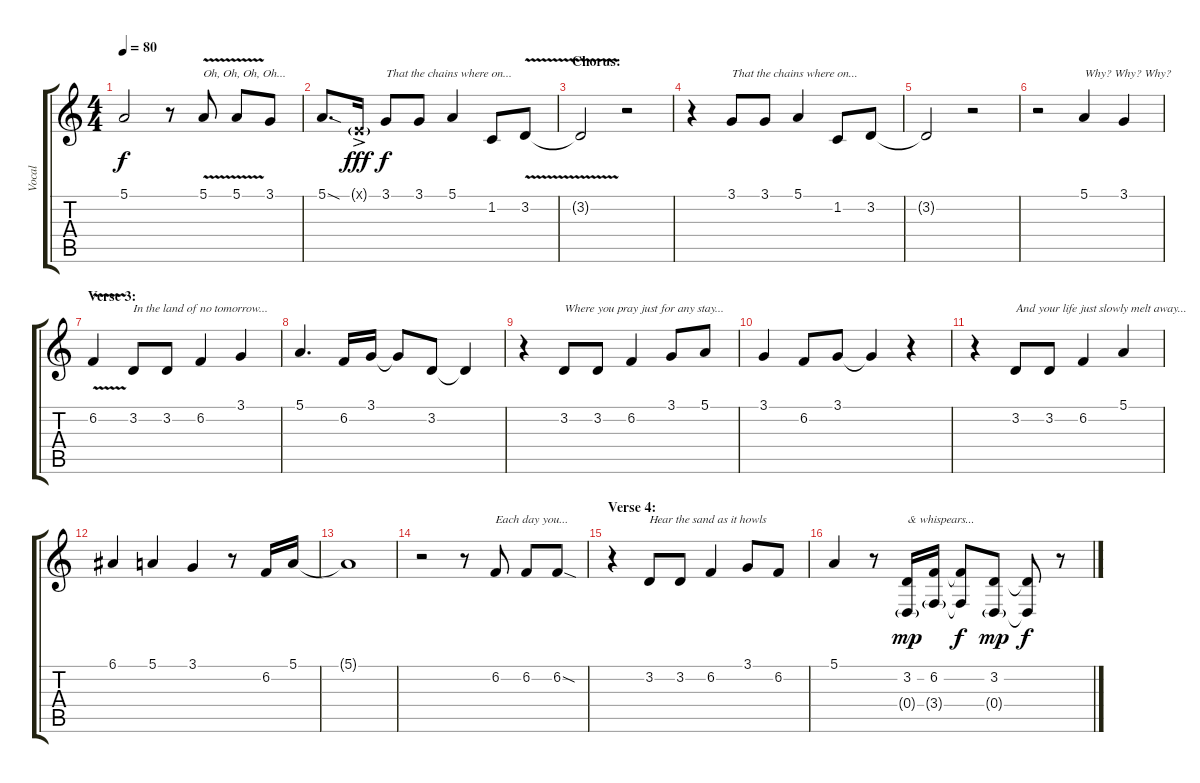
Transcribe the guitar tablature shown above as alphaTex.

\track ("Vocal" "Vocal") {instrument oboe}
\staff {score tabs}
\tuning (E4 B3 G3 D3 A2 E2) {hide}
\ts (4 4)
\tempo 80
\clef g2
\ks c
5.1{t}.2{dy f} r.8 5.1{v}.8{txt "Oh, Oh, Oh, Oh..."} 5.1{v}.8 3.1.8 |
5.1{sod}.8{d} 0.1{g ac x}.16{dy fff} 3.1.8{txt "That the chains where on..." dy f} 3.1.8 5.1.4 1.2.8 3.2{v}.8 |
\section ("" "Chorus:")
3.2{t}.2 r.2 |
r.4 3.1.8{txt "That the chains where on..."} 3.1.8 5.1.4 1.2.8 3.2.8 |
3.2{t}.2 r.2 |
r.2 5.1.4{txt "Why? Why? Why?"} 3.1.4 |
\section ("" "Verse 3:")
6.2{v}.4 3.2.8{txt "In the land of no tomorrow..."} 3.2.8 6.2.4 3.1.4 |
5.1.4{d} 6.2.16 3.1.16 3.1{t}.8 3.2.8 3.2{t}.4 |
r.4 3.2.8{txt "Where you pray just for any stay..."} 3.2.8 6.2.4 3.1.8 5.1.8 |
3.1.4 6.2.8 3.1.8 3.1{t}.4 r.4 |
r.4 3.2.8{txt "And your life just slowly melt away..."} 3.2.8 6.2.4 5.1.4 |
6.1.4 5.1.4 3.1.4 r.8 6.2.16 5.1.16 |
5.1{t}.1 |
r.2 r.8 6.2.8{txt "Each day you..."} 6.2.8 6.2{sod}.8 |
\section ("" "Verse 4:")
r.4 3.2.8{txt "Hear the sand as it howls "} 3.2.8 6.2.4 3.1.8 6.2.8 |
5.1.4 r.8 (3.2 0.4{g}).16{txt "& whispears..." dy mp} (6.2 3.4{g}).16 (6.2{t} 3.4{t}).8{dy f} (3.2 0.4{g}).8{dy mp} (3.2{t} 0.4{t}).8{dy f} r.8
